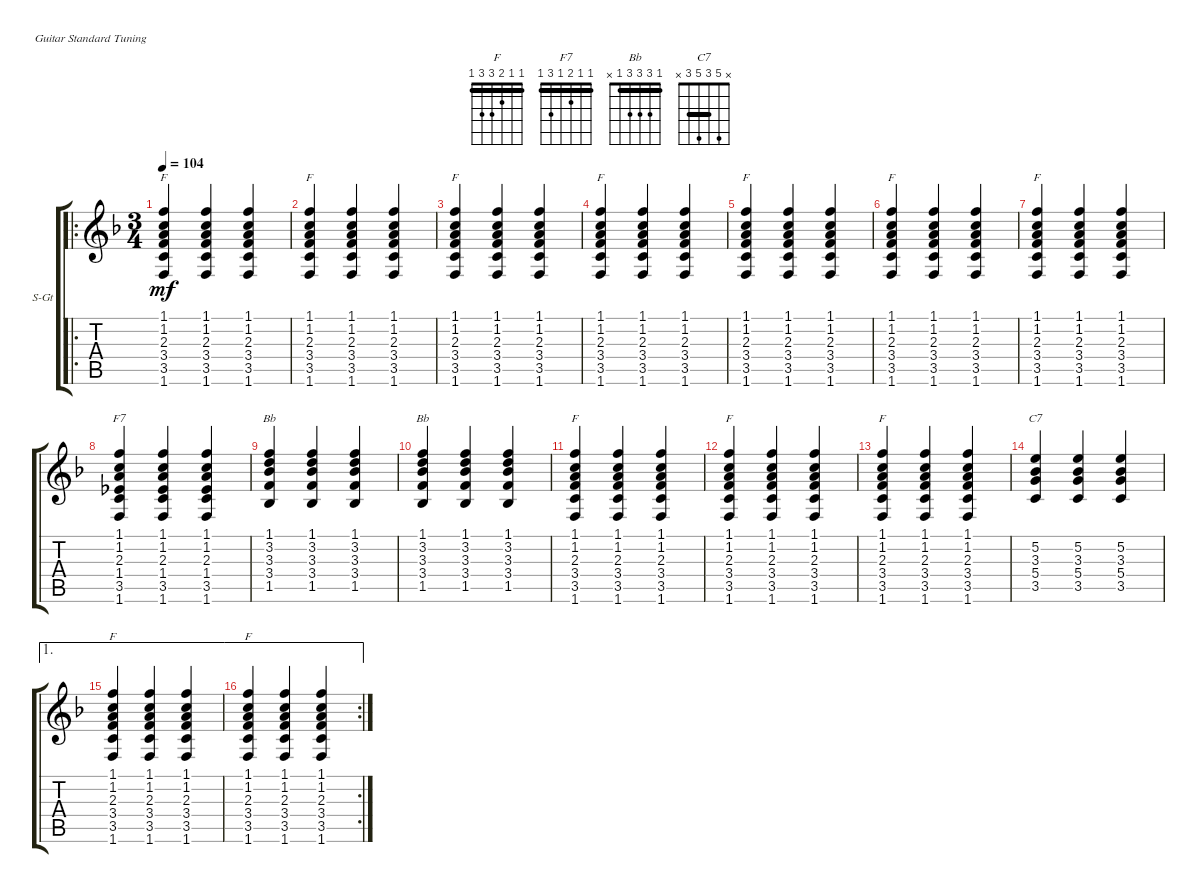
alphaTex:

\defaultSystemsLayout 4
\bracketExtendMode groupsimilarinstruments
\firstSystemTrackNameOrientation horizontal
\otherSystemsTrackNameOrientation horizontal
\track ("Steel Guitar" "S-Gt") {instrument acousticguitarsteel}
\staff {score tabs}
\tuning (E4 B3 G3 D3 A2 E2)
\chord ("F" 1 1 2 3 3 1) {barre (1 1)}
\chord ("F7" 1 1 2 1 3 1) {barre (1 1 1)}
\chord ("Bb" 1 3 3 3 1 x) {barre 1}
\chord ("C7" x 5 3 5 3 x) {barre 3}
\ro
\ts (3 4)
\tempo 104
\clef g2
\scale
0.513944
\ks f
(1.1 1.2 2.3 3.4 3.5 1.6).4{ch "F" dy mf instrument acousticguitarsteel} (1.6 3.5 3.4 2.3 1.2 1.1).4 (1.1 1.2 2.3 3.4 3.5 1.6).4 |
\scale
0.243028 (1.1 1.2 2.3 3.4 3.5 1.6).4{ch "F"} (1.6 3.5 3.4 2.3 1.2 1.1).4 (1.1 1.2 2.3 3.4 3.5 1.6).4 |
\scale
0.243028 (1.1 1.2 2.3 3.4 3.5 1.6).4{ch "F"} (1.6 3.5 3.4 2.3 1.2 1.1).4 (1.1 1.2 2.3 3.4 3.5 1.6).4 |
\scale
0.333333 (1.1 1.2 2.3 3.4 3.5 1.6).4{ch "F"} (1.6 3.5 3.4 2.3 1.2 1.1).4 (1.1 1.2 2.3 3.4 3.5 1.6).4 |
\scale
0.333333 (1.1 1.2 2.3 3.4 3.5 1.6).4{ch "F"} (1.6 3.5 3.4 2.3 1.2 1.1).4 (1.1 1.2 2.3 3.4 3.5 1.6).4 |
\scale
0.333333 (1.1 1.2 2.3 3.4 3.5 1.6).4{ch "F"} (1.6 3.5 3.4 2.3 1.2 1.1).4 (1.1 1.2 2.3 3.4 3.5 1.6).4 |
\scale
0.333333 (1.1 1.2 2.3 3.4 3.5 1.6).4{ch "F"} (1.6 3.5 3.4 2.3 1.2 1.1).4 (1.1 1.2 2.3 3.4 3.5 1.6).4 |
\scale
0.333333 (1.6 3.5 1.4 2.3 1.2 1.1).4{ch "F7"} (1.6 3.5 1.4 2.3 1.2 1.1).4 (1.1 1.2 2.3 1.4 3.5 1.6).4 |
\scale
0.333333 (1.1 3.2 3.3 3.4 1.5).4{ch "Bb"} (1.5 3.4 3.3 3.2 1.1).4 (1.1 3.2 3.3 3.4 1.5).4 |
\scale
0.333333 (1.1 3.2 3.3 3.4 1.5).4{ch "Bb"} (1.5 3.4 3.3 3.2 1.1).4 (1.1 3.2 3.3 3.4 1.5).4 |
\scale
0.333333 (1.1 1.2 2.3 3.4 3.5 1.6).4{ch "F"} (1.6 3.5 3.4 2.3 1.2 1.1).4 (1.1 1.2 2.3 3.4 3.5 1.6).4 |
\scale
0.333333 (1.1 1.2 2.3 3.4 3.5 1.6).4{ch "F"} (1.6 3.5 3.4 2.3 1.2 1.1).4 (1.1 1.2 2.3 3.4 3.5 1.6).4 |
\scale
0.333333 (1.1 1.2 2.3 3.4 3.5 1.6).4{ch "F"} (1.6 3.5 3.4 2.3 1.2 1.1).4 (1.1 1.2 2.3 3.4 3.5 1.6).4 |
\scale
0.333333 (3.5 5.4 3.3 5.2).4{ch "C7"} (3.5 5.4 3.3 5.2).4 (5.2 3.3 5.4 3.5).4 |
\ae 1
\scale
0.333333 (1.1 1.2 2.3 3.4 3.5 1.6).4{ch "F"} (1.6 3.5 3.4 2.3 1.2 1.1).4 (1.1 1.2 2.3 3.4 3.5 1.6).4 |
\ae 1
\rc 2
\scale
0.333333 (1.1 1.2 2.3 3.4 3.5 1.6).4{ch "F"} (1.6 3.5 3.4 2.3 1.2 1.1).4 (1.1 1.2 2.3 3.4 3.5 1.6).4
